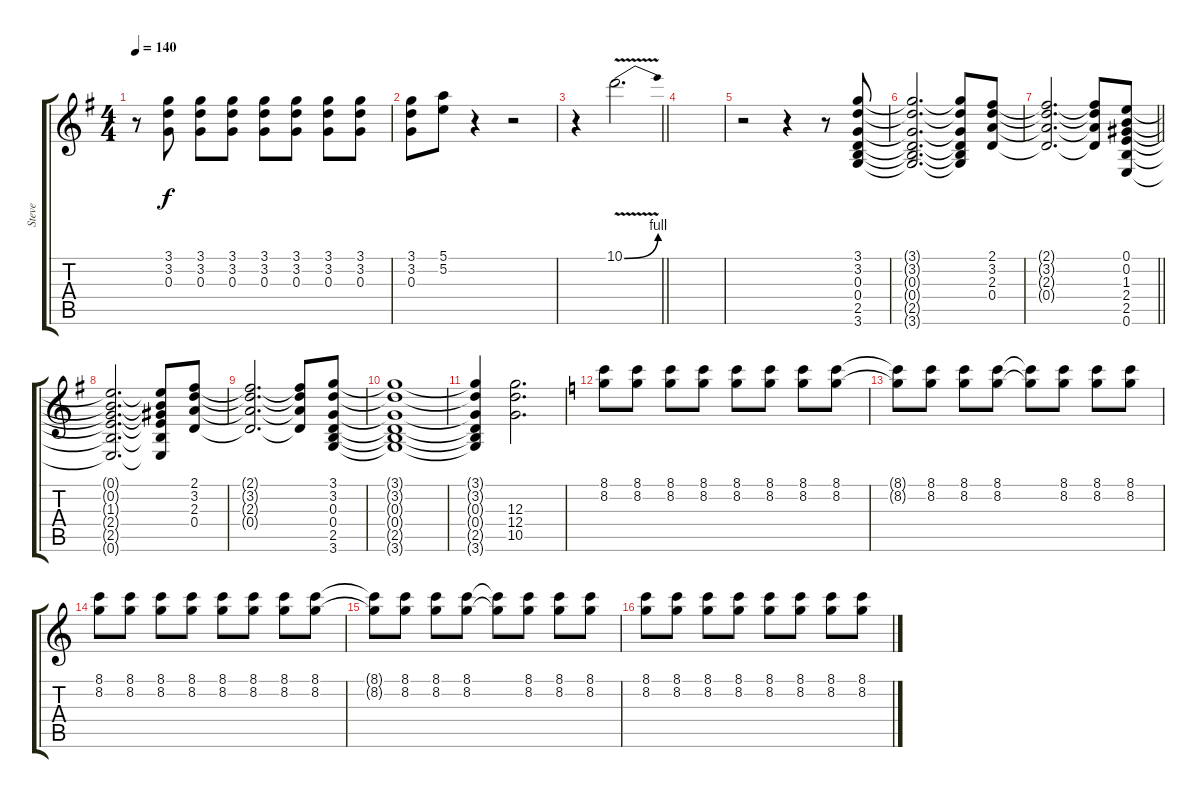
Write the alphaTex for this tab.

\track ("Steve" "Steve") {instrument distortionguitar}
\staff {score tabs}
\tuning (E4 B3 G3 D3 A2 E2) {hide}
\ts (4 4)
\tempo 140
\clef g2
\ks g
r.8{dy f} (3.1 3.2 0.3).8 (3.1 3.2 0.3).8 (3.1 3.2 0.3).8 (3.1 3.2 0.3).8 (3.1 3.2 0.3).8 (3.1 3.2 0.3).8 (3.1 3.2 0.3).8 |
(3.1 3.2 0.3).8 (5.1 5.2).8 r.4 r.2 |
\barLineRight lightlight
r.4 10.1{be (bend 0 0 60 4) v}.2{d} |
|
r.2 r.4 r.8 (3.1 3.2 0.3 0.4 2.5 3.6).8 |
(3.1{t} 3.2{t} 0.3{t} 0.4{t} 2.5{t} 3.6{t}).2{d} (3.1{t} 3.2{t} 0.3{t} 0.4{t} 2.5{t} 3.6{t}).8 (2.1 3.2 2.3 0.4).8 |
\barLineRight lightlight
(2.1{t} 3.2{t} 2.3{t} 0.4{t}).2{d} (2.1{t} 3.2{t} 2.3{t} 0.4{t}).8 (0.1 0.2 1.3 2.4 2.5 0.6).8 |
(0.1{t} 0.2{t} 1.3{t} 2.4{t} 2.5{t} 0.6{t}).2{d} (0.1{t} 0.2{t} 1.3{t} 2.4{t} 2.5{t} 0.6{t}).8 (2.1 3.2 2.3 0.4).8 |
(2.1{t} 3.2{t} 2.3{t} 0.4{t}).2{d} (2.1{t} 3.2{t} 2.3{t} 0.4{t}).8 (3.1 3.2 0.3 0.4 2.5 3.6).8 |
(3.1{t} 3.2{t} 0.3{t} 0.4{t} 2.5{t} 3.6{t}).1 |
(3.1{t} 3.2{t} 0.3{t} 0.4{t} 2.5{t} 3.6{t}).4 (12.3 12.4 10.5).2{d} |
\ks c
(8.1 8.2).8 (8.1 8.2).8 (8.1 8.2).8 (8.1 8.2).8 (8.1 8.2).8 (8.1 8.2).8 (8.1 8.2).8 (8.1 8.2).8 |
(8.1{t} 8.2{t}).8 (8.1 8.2).8 (8.1 8.2).8 (8.1 8.2).8 (8.1{t} 8.2{t}).8 (8.1 8.2).8 (8.1 8.2).8 (8.1 8.2).8 |
(8.1 8.2).8 (8.1 8.2).8 (8.1 8.2).8 (8.1 8.2).8 (8.1 8.2).8 (8.1 8.2).8 (8.1 8.2).8 (8.1 8.2).8 |
(8.1{t} 8.2{t}).8 (8.1 8.2).8 (8.1 8.2).8 (8.1 8.2).8 (8.1{t} 8.2{t}).8 (8.1 8.2).8 (8.1 8.2).8 (8.1 8.2).8 |
(8.1 8.2).8 (8.1 8.2).8 (8.1 8.2).8 (8.1 8.2).8 (8.1 8.2).8 (8.1 8.2).8 (8.1 8.2).8 (8.1 8.2).8
